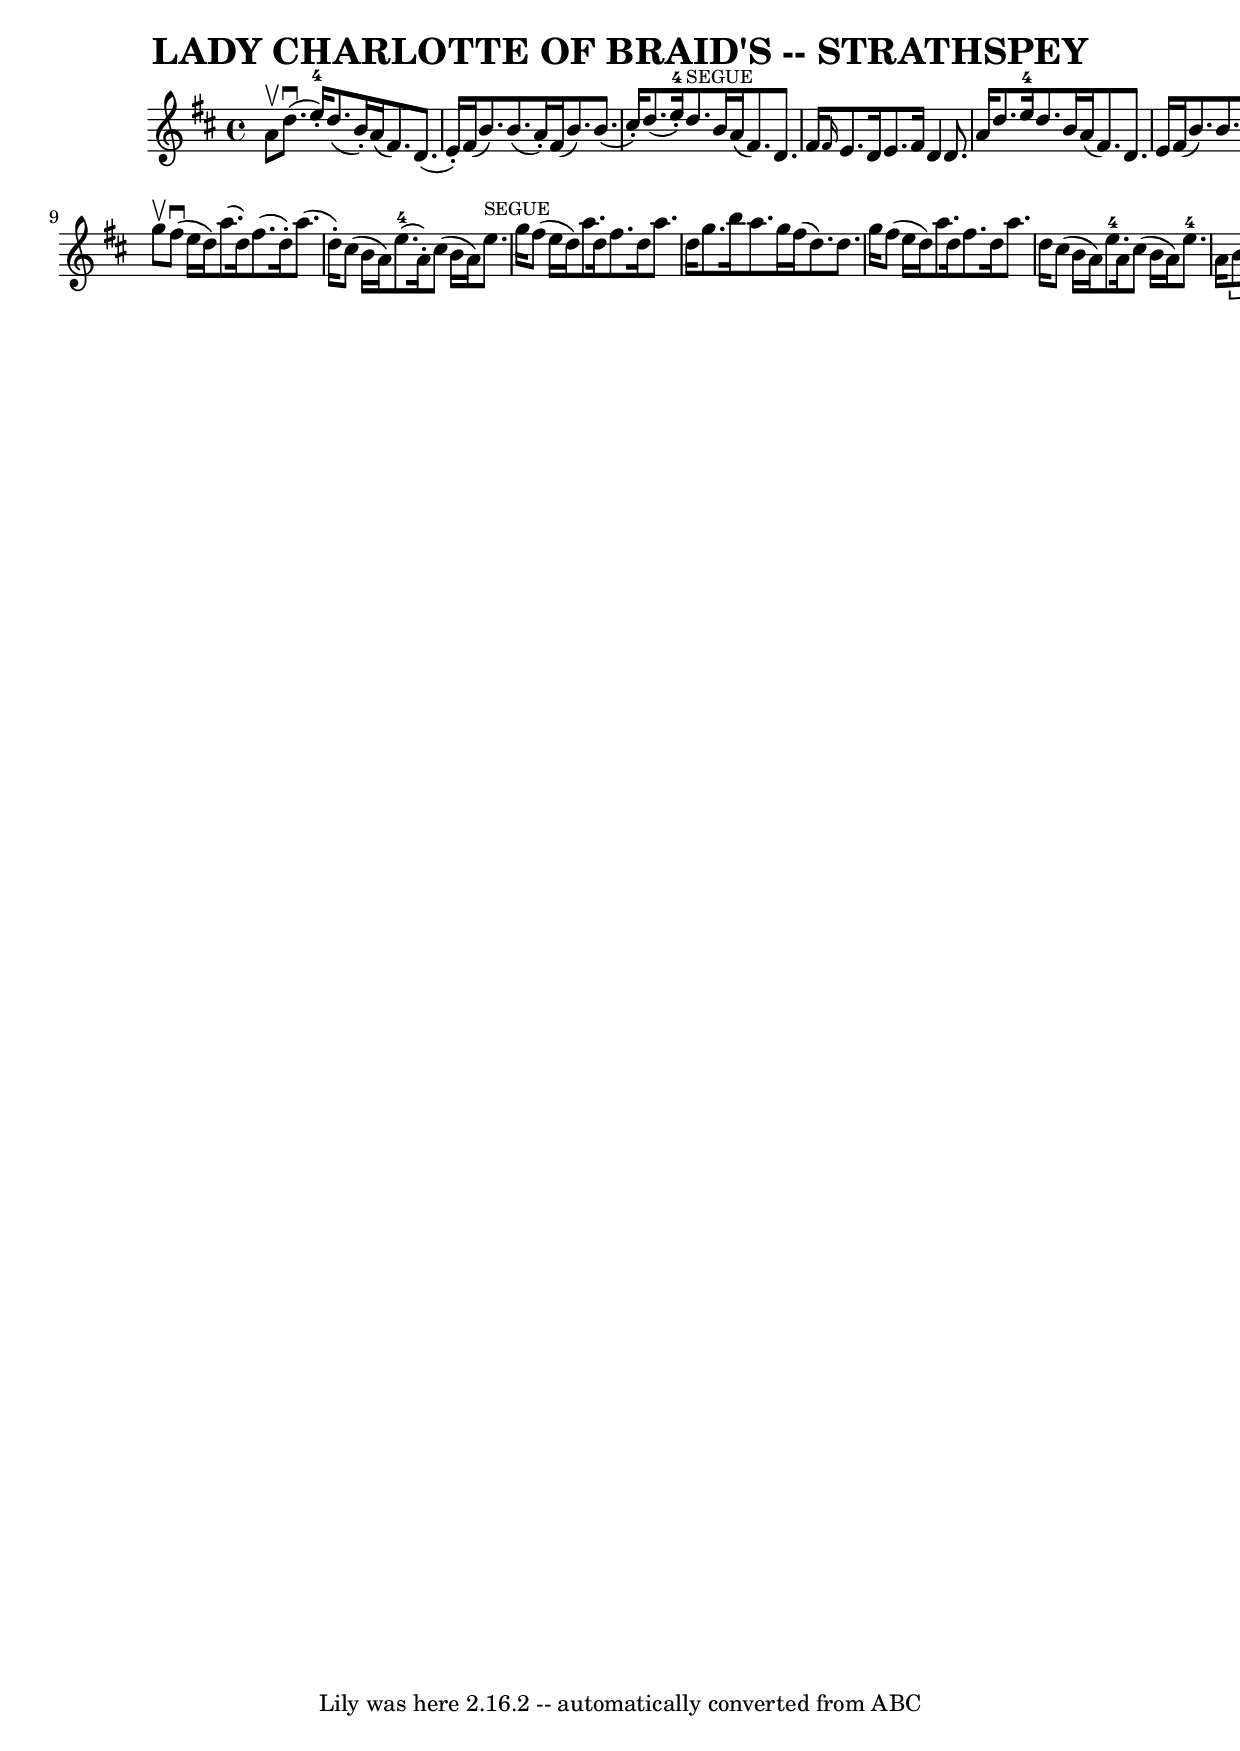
\version "2.16.2"
\include "Mammoth.ily"
\header {
  %% book = "Ryan's Mammoth Collection of Fiddle Tunes"
  crossRefNumber = "1"
  footnotes = ""
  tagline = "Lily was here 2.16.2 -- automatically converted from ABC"
  title = "LADY CHARLOTTE OF BRAID'S -- STRATHSPEY"

}
voicedefault =  {


  \override Staff.TimeSignature #'style = #'C
  \time 4/4 % %slurgraces 1
  
  \key d \major
  a'8^\upbow   |
  d''8. (^\downbow e''16-4-. 
  -) d''8. (b'16 -.) a'16 (fis'8.) d'8. (e'16 -.)   
  |
  fis'16 (b'8.) b'8. (a'16 -.) fis'16 (b'8.)   
  b'8. (cis''16 -.)   |
  d''8. (e''16-4-.) d''8. 
  ^\segue b'16 a'16 (fis'8.) d'8. fis'16    |
  \grace {    
    fis'16  
  } e'8. d'16 e'8. fis'16 d'4 d'8. a'16    |
  
  d''8. e''16-4 d''8. b'16 a'16 (fis'8.) d'8. e'16    
  |
  fis'16 (b'8.) b'8. a'16 fis'16 (b'8.) b'8.    
  cis''16    |
  d''8. e''16-4 d''8. b'16 a'16 (fis'8.  
  -) d'8. fis'16    |
  \grace { fis'16  
	 } e'8. d'16 e'8.    
  fis'16 d'4 (d''8)   \bar "|." g''8^\upbow   |
  fis''8 
  (^\downbow e''16 d''16) a''8. (d''16) fis''8. (d''16 -.) 
  a''8. (d''16 -.)   |
  cis''8 (b'16 a'16) e''8. 
  -4(a'16 -.) cis''8 (b'16 a'16) e''8.^\segue g''16    
  |
  fis''8 (e''16 d''16) a''8. d''16 fis''8. d''16 
  a''8. d''16    |
  g''8. b''16 a''8. g''16 fis''16 (
  d''8.) d''8. g''16    |
  fis''8 (e''16 d''16)   
  a''8. d''16 fis''8. d''16 a''8. d''16    |
  cis''8 (
  b'16 a'16) e''8.-4 a'16 cis''8 (b'16 a'16) e''8. 
  -4 a'16    |
  \times 2/3 { b'8 cis''8-3 d''8  
	     }   
  \times 2/3 { cis''8 d''8-3 e''8  
	     }   \times 2/3 { cis''8 e''8 
			      -3 fis''8  
			    }   \times 2/3 { e''8-0 fis''8-3 g''8  
					   }   
  |
  fis''8. b''16 a''8. g''16 fis''16 (d''8.) d''8   
  \bar "|."   

}

\score{
  <<

    \context Staff="default"
    {
      \voicedefault 
      
    }

  >>
  \layout {
    
  }
  \midi {
  }

}
